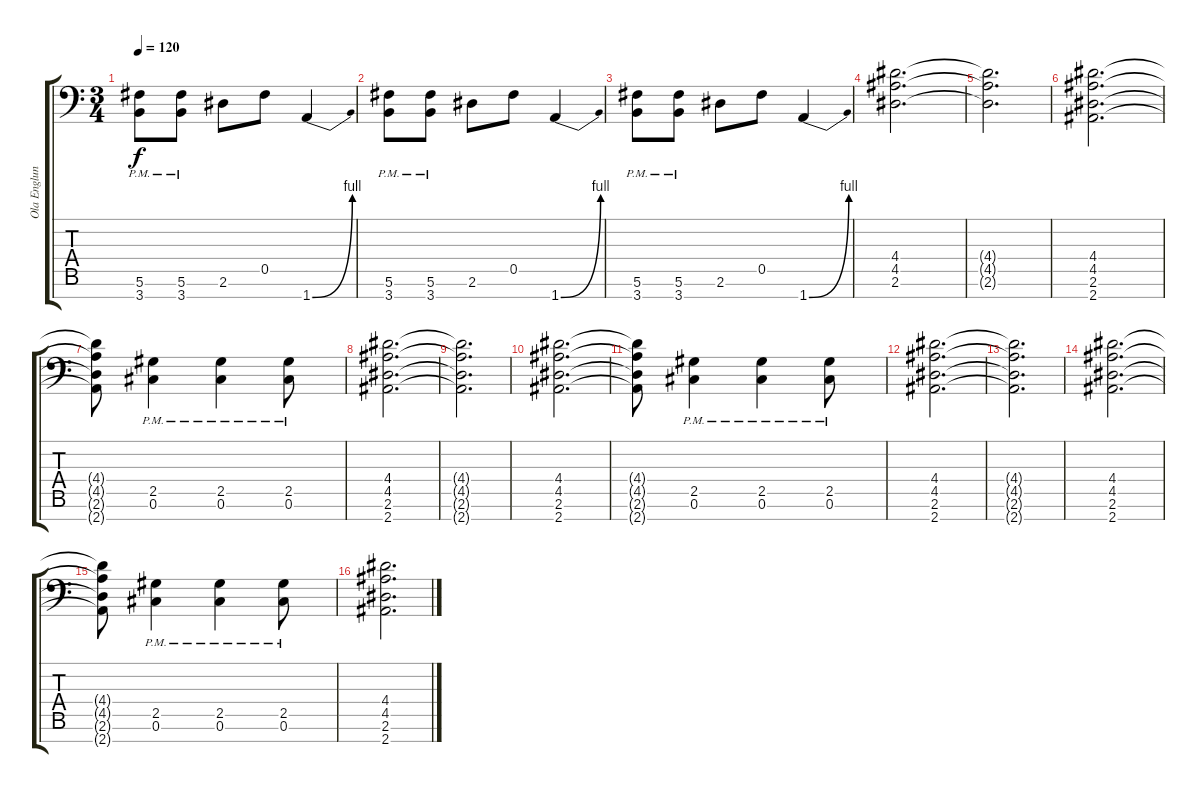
\track ("Ola Englund" "Ola Englun") {instrument distortionguitar}
\staff {score tabs}
\tuning (Db4 Ab3 E3 B2 Gb2 Db2 Ab1) {hide}
\ts (3 4)
\tempo 120
\clef f4
\ks c
(5.6{pm} 3.7{pm}).8{dy f} (5.6{pm} 3.7{pm}).8 2.6.8 0.5.8 1.7{be (bend 0 0 60 4)}.4 |
(5.6{pm} 3.7{pm}).8 (5.6{pm} 3.7{pm}).8 2.6.8 0.5.8 1.7{be (bend 0 0 60 4)}.4 |
(5.6{pm} 3.7{pm}).8 (5.6{pm} 3.7{pm}).8 2.6.8 0.5.8 1.7{be (bend 0 0 60 4)}.4 |
(4.4 4.5 2.6).2{d} |
(4.4{t} 4.5{t} 2.6{t}).2{d} |
(4.4 4.5 2.6 2.7).2{d} |
(4.4{t} 4.5{t} 2.6{t} 2.7{t}).8 (2.5{pm} 0.6{pm}).4 (2.5{pm} 0.6{pm}).4 (2.5{pm} 0.6{pm}).8 |
(4.4 4.5 2.6 2.7).2{d} |
(4.4{t} 4.5{t} 2.6{t} 2.7{t}).2{d} |
(4.4 4.5 2.6 2.7).2{d} |
(4.4{t} 4.5{t} 2.6{t} 2.7{t}).8 (2.5{pm} 0.6{pm}).4 (2.5{pm} 0.6{pm}).4 (2.5{pm} 0.6{pm}).8 |
(4.4 4.5 2.6 2.7).2{d} |
(4.4{t} 4.5{t} 2.6{t} 2.7{t}).2{d} |
(4.4 4.5 2.6 2.7).2{d} |
(4.4{t} 4.5{t} 2.6{t} 2.7{t}).8 (2.5{pm} 0.6{pm}).4 (2.5{pm} 0.6{pm}).4 (2.5{pm} 0.6{pm}).8 |
(4.4 4.5 2.6 2.7).2{d}
